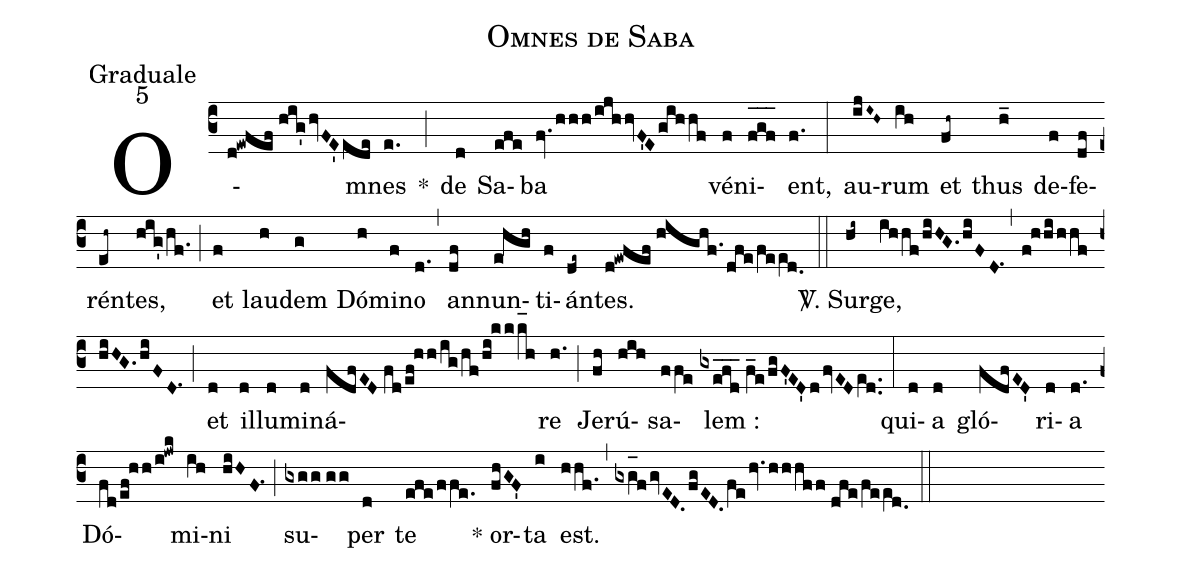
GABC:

name:Omnes de Saba;
office-part:Graduale;
mode:5;
%%
(c3) O(d!ewfef//hig'hvFE'ede)mnes(e.) *(;) de(d) Sa(efe)ba(fv.hhh/ijhhvF'Egihhf) vé(f)ni(f_[oh:h]g_[oh:h]f_[oh:h])ent,(f.) (:) au(ijI~H~)rum(ih) et(fh~) thus(h_) de(f)fe(df)rén(eh~)tes,(hig'/hf.) (;) et(f) lau(h)dem(g) Dó(h)mi(f)no(d.) (,) an(df)nun(e!hgh)ti(f)án(de~)tes.(d!ewfef//highf.dfe/fee[ll:1]d.0) (::)
<sp>V/</sp>. Sur(hi~)ge,(ihhf/hiHG.hiFD.1) (,) (f!hhi/hhf/hiHG.hiFD.1) (;) et(d) il(d)lu(d)mi(d)ná(fdfED//fd/ef!hh/ig/hf/hi!kkk_[hl:1]h)re(h.) (;) Je(fh)rú(hih)sa(ffe)lem :(gxef__d_2//f_e/fgF'ED'dfvEDe[ll:1]d..) (:) qui(d)a(d) gló(fdfED')ri(d)a(d.) Dó(fd/ef!hh/i!jwk)mi(ih)ni(hiHF.1) (;) su(gxgg//gg)per(d) te(efe/ffe.) () * or(fhGF')ta(i) est.(hhf.) (,) (gxg_[oh:h]fgvED.fgED.fehv.hhhff//dfe/fee[ll:1]d.0) (::)
